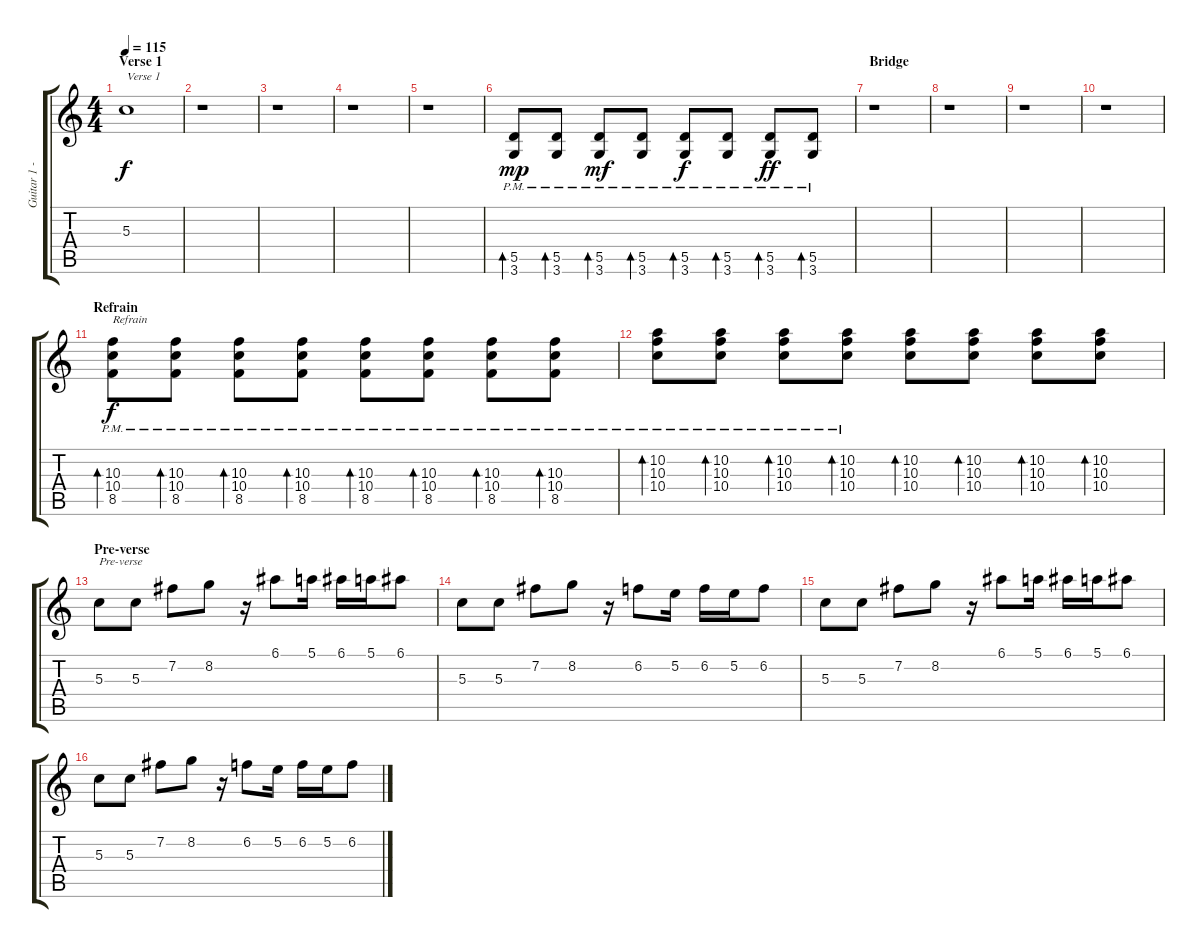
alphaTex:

\track ("Guitar 1 - Alex Kapranos" "Guitar 1 -") {instrument electricguitarclean}
\staff {score tabs}
\tuning (E4 B3 G3 D3 A2 E2) {hide}
\ts (4 4)
\section ("" "Verse 1")
\tempo 115
\clef g2
\ks c
5.3.1{txt "Verse 1" dy f} |
r.1 |
r.1 |
r.1 |
r.1 |
(5.5 3.6{pm}).8{bd 30 dy mp volume 8 instrument distortionguitar} (5.5 3.6{pm}).8{bd 30} (5.5{pm} 3.6{pm}).8{bd 30 dy mf} (5.5{pm} 3.6{pm}).8{bd 30} (5.5{pm} 3.6{pm}).8{bd 30 dy f} (5.5{pm} 3.6{pm}).8{bd 30} (5.5{pm} 3.6{pm}).8{bd 30 dy ff} (5.5{pm} 3.6{pm}).8{bd 30} |
\section ("" "Bridge")
r.1 |
r.1 |
r.1 |
r.1 |
\section ("" "Refrain")
(10.3{pm} 10.4{pm} 8.5{pm}).8{bd 30 txt "Refrain" dy f volume 8 instrument overdrivenguitar} (10.3{pm} 10.4{pm} 8.5{pm}).8{bd 30} (10.3{pm} 10.4{pm} 8.5{pm}).8{bd 30} (10.3{pm} 10.4{pm} 8.5{pm}).8{bd 30} (10.3 10.4{pm} 8.5{pm}).8{bd 30} (10.3 10.4{pm} 8.5{pm}).8{bd 30} (10.3 10.4{pm} 8.5{pm}).8{bd 30} (10.3 10.4{pm} 8.5{pm}).8{bd 30} |
(10.2 10.3 10.4{pm}).8{bd 30} (10.2 10.3 10.4{pm}).8{bd 30} (10.2 10.3 10.4{pm}).8{bd 30} (10.2 10.3 10.4{pm}).8{bd 30} (10.2 10.3 10.4).8{bd 30} (10.2 10.3 10.4).8{bd 30} (10.2 10.3 10.4).8{bd 30} (10.2 10.3 10.4).8{bd 30} |
\section ("" "Pre-verse")
5.3.8{txt "Pre-verse" volume 14 instrument electricguitarclean} 5.3.8 7.2.8 8.2.8 r.16 6.1.8 5.1.16 6.1.16 5.1.16 6.1.8 |
5.3.8 5.3.8 7.2.8 8.2.8 r.16 6.2.8 5.2.16 6.2.16 5.2.16 6.2.8 |
5.3.8 5.3.8 7.2.8 8.2.8 r.16 6.1.8 5.1.16 6.1.16 5.1.16 6.1.8 |
5.3.8 5.3.8 7.2.8 8.2.8 r.16 6.2.8 5.2.16 6.2.16 5.2.16 6.2.8
